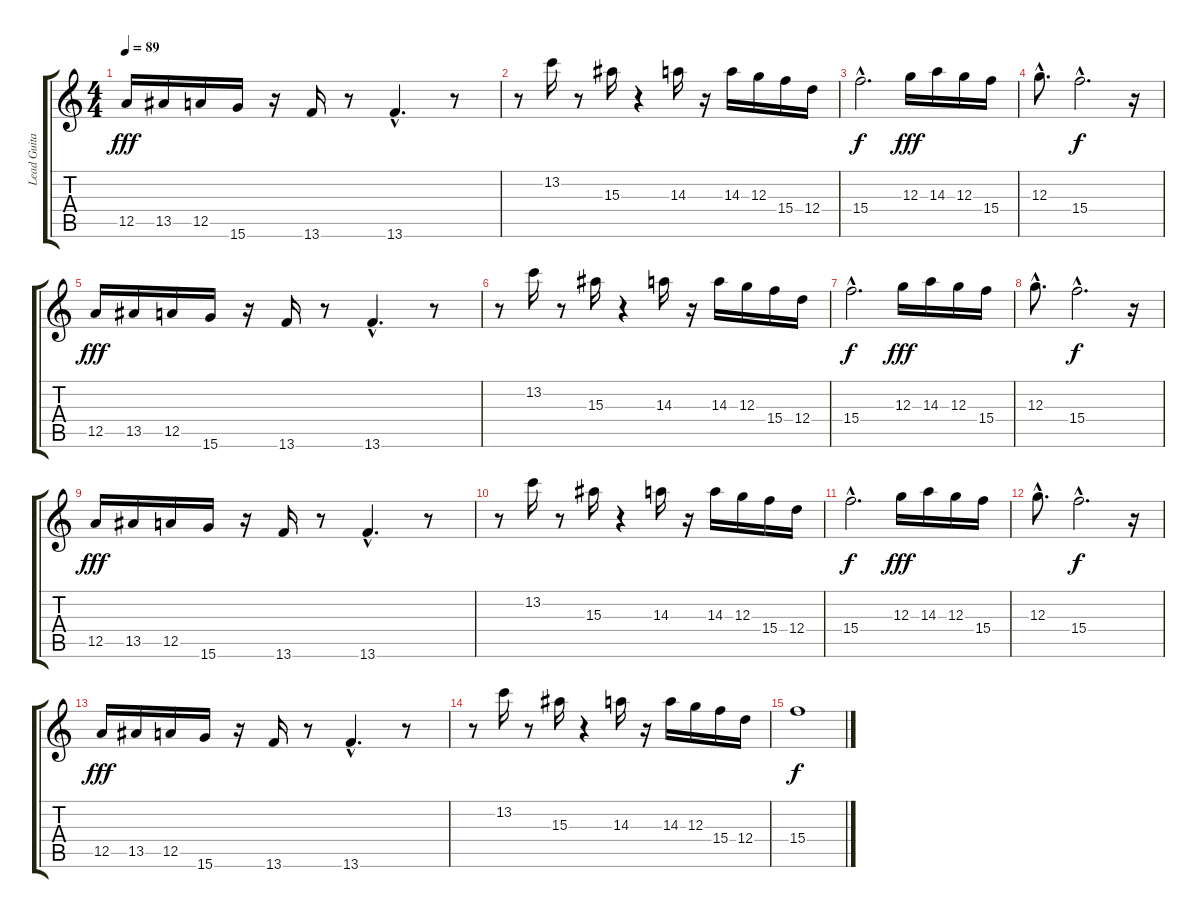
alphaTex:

\track ("Lead Guitar" "Lead Guita") {instrument distortionguitar}
\staff {score tabs}
\tuning (E4 B3 G3 D3 A2 E2) {hide}
\ts (4 4)
\tempo 89
\clef g2
\ks c
12.5.16{dy fff} 13.5.16 12.5.16 15.6.16 r.16 13.6.16 r.8 13.6{hac}.4{d} r.8 |
r.8 13.2.16 r.8 15.3.16 r.4 14.3.16 r.16 14.3.16 12.3.16 15.4.16 12.4.16 |
15.4{hac}.2{d dy f} 12.3.16{dy fff volume 15} 14.3.16 12.3.16{volume 15} 15.4.16{volume 15} |
12.3{hac}.8{d} 15.4{hac}.2{d dy f} r.16 |
12.5.16{dy fff volume 13} 13.5.16{volume 13} 12.5.16{volume 13} 15.6.16{volume 13} r.16 13.6.16{volume 13} r.8 13.6{hac}.4{d volume 12} r.8 |
r.8 13.2.16{volume 12} r.8 15.3.16{volume 11} r.4 14.3.16{volume 11} r.16 14.3.16{volume 11} 12.3.16 15.4.16{volume 11} 12.4.16{volume 10} |
15.4{hac}.2{d dy f} 12.3.16{dy fff volume 9} 14.3.16{volume 9} 12.3.16 15.4.16{volume 9} |
12.3{hac}.8{d} 15.4{hac}.2{d dy f} r.16 |
12.5.16{dy fff volume 8} 13.5.16{volume 8} 12.5.16{volume 8} 15.6.16{volume 7} r.16 13.6.16{volume 7} r.8 13.6{hac}.4{d volume 7} r.8 |
r.8 13.2.16{volume 6} r.8 15.3.16{volume 6} r.4 14.3.16{volume 6} r.16 14.3.16{volume 5} 12.3.16{volume 5} 15.4.16 12.4.16{volume 5} |
15.4{hac}.2{d dy f} 12.3.16{dy fff volume 4} 14.3.16{volume 4} 12.3.16 15.4.16{volume 4} |
12.3{hac}.8{d volume 4} 15.4{hac}.2{d dy f} r.16 |
12.5.16{dy fff volume 2} 13.5.16 12.5.16{volume 2} 15.6.16{volume 2} r.16 13.6.16{volume 2} r.8 13.6{hac}.4{d volume 2} r.8 |
r.8 13.2.16{volume 1} r.8 15.3.16{volume 0} r.4 14.3.16{volume 0} r.16 14.3.16 12.3.16 15.4.16 12.4.16 |
15.4.1{dy f}
